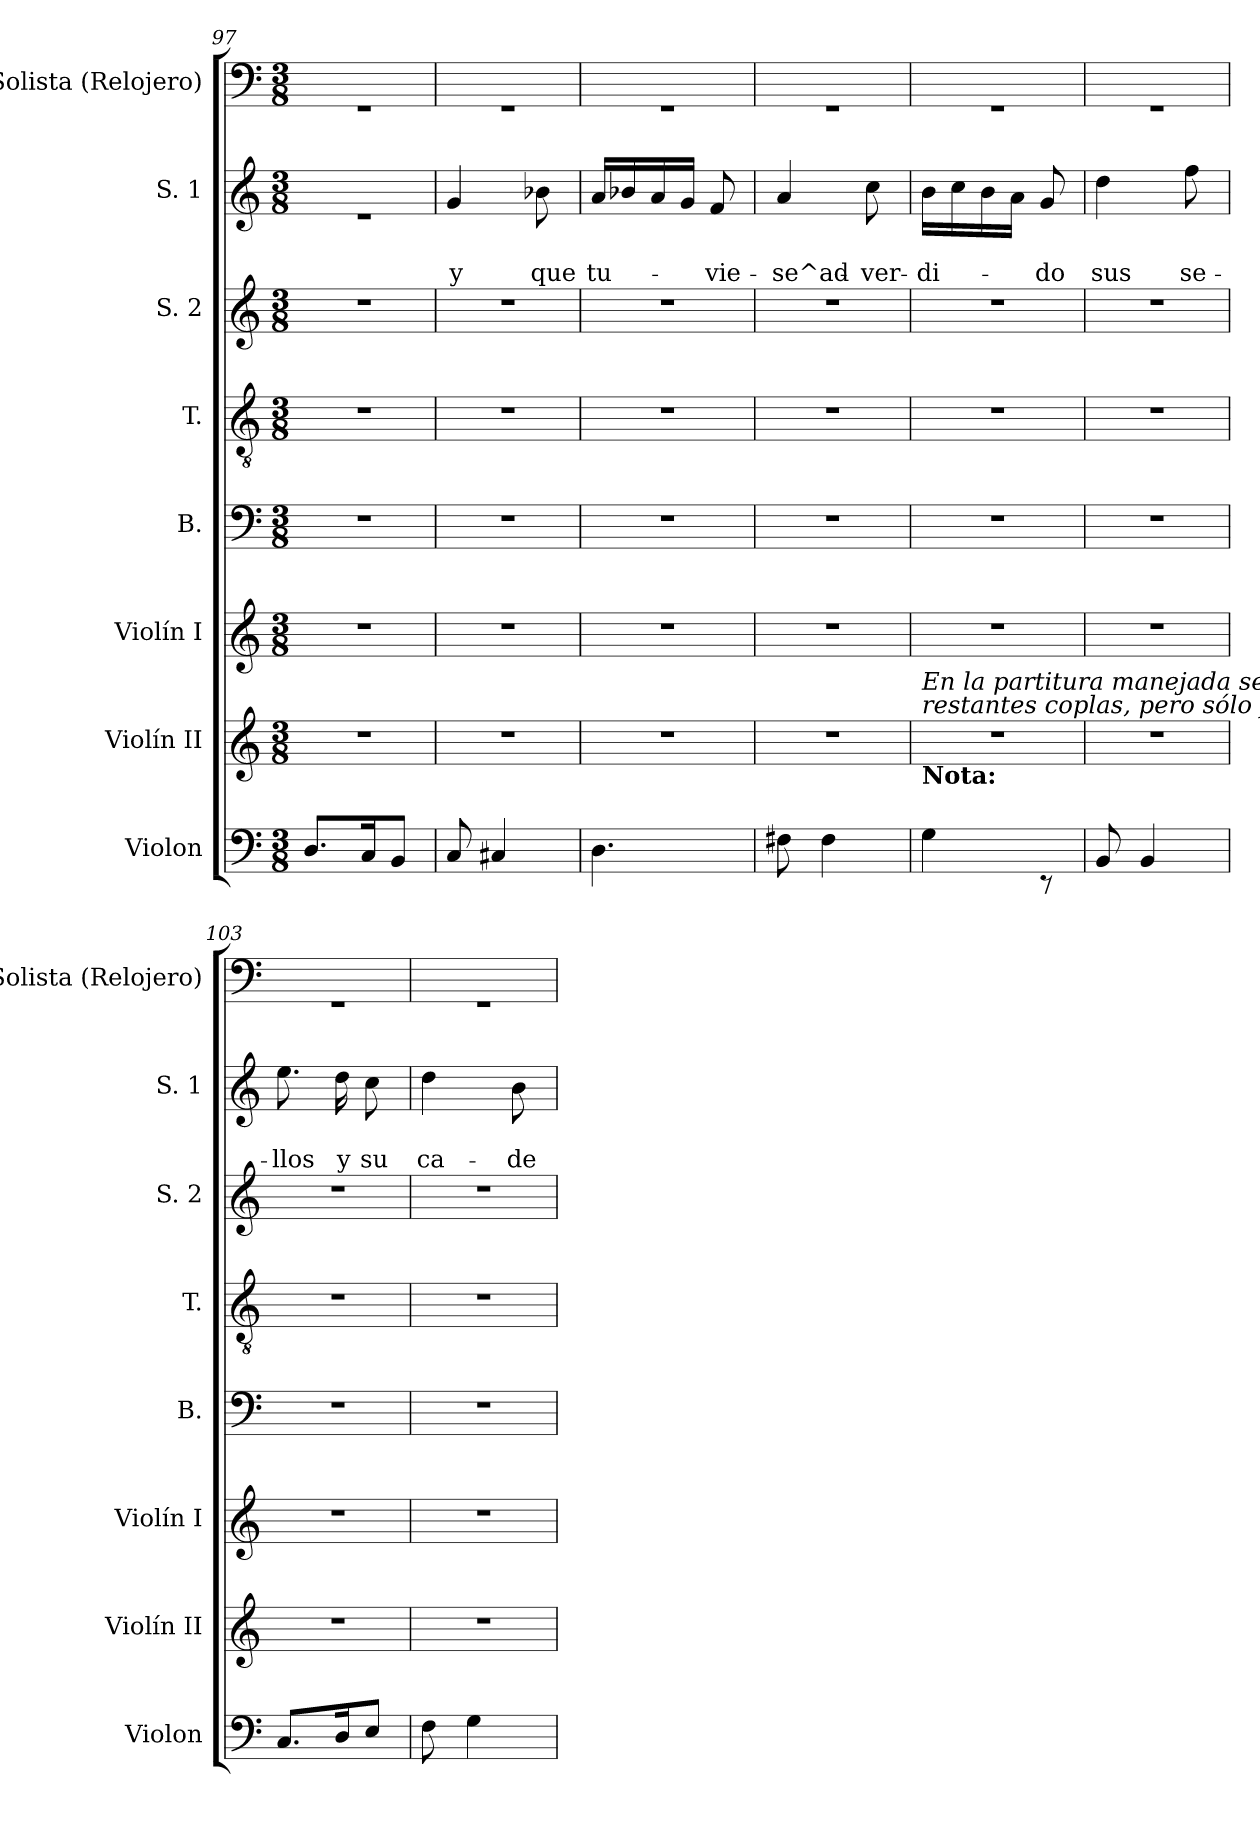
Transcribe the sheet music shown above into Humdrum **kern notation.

**kern	**kern	**kern	**kern	**kern	**kern	**kern	**text	**text	**kern
*part8	*part7	*part6	*part5	*part4	*part3	*part2	*part2	*part2	*part1
*staff8	*staff7	*staff6	*staff5	*staff4	*staff3	*staff2	*staff2	*staff2	*staff1
*I"Violon	*I"Violín II	*I"Violín I	*I"B.	*I"T.	*I"S. 2	*I"S. 1	*	*	*I"Solista (Relojero)
*I'Violon	*I'Violín II	*I'Violín I	*I'B.	*I'T.	*I'S. 2	*I'S. 1	*	*	*I'Solista (Relojero)
*clefF4	*clefG2	*clefG2	*clefF4	*clefGv2	*clefG2	*clefG2	*	*	*clefF4
*k[]	*k[]	*k[]	*k[]	*k[]	*k[]	*k[]	*	*	*k[]
*C:	*C:	*C:	*C:	*C:	*C:	*C:	*	*	*C:
*M3/8	*M3/8	*M3/8	*M3/8	*M3/8	*M3/8	*M3/8	*	*	*M3/8
=97	=97	=97	=97	=97	=97	=97	=97	=97	=97
8.D/L	4.r	4.r	4.r	4.r	4.r	4.re	.	.	4.rGG
16C/k	.	.	.	.	.	.	.	.	.
8BB/J	.	.	.	.	.	.	.	.	.
=98	=98	=98	=98	=98	=98	=98	=98	=98	=98
!	!	!	!	!	!	!	!	!LO:LY:b	!
8C/	4.r	4.r	4.r	4.r	4.r	4g/	.	y	4.rGG
4C#X/	.	.	.	.	.	.	.	.	.
!	!	!	!	!	!	!	!	!LO:LY:b	!
.	.	.	.	.	.	8b-X\	.	que	.
=99	=99	=99	=99	=99	=99	=99	=99	=99	=99
!	!	!	!	!	!	!	!	!LO:LY:b	!
4.D\	4.r	4.r	4.r	4.r	4.r	16a/LL	.	tu-	4.rGG
.	.	.	.	.	.	16b-X/	.	.	.
.	.	.	.	.	.	16a/	.	.	.
.	.	.	.	.	.	16g/JJ	.	.	.
!	!	!	!	!	!	!	!	!LO:LY:b	!
.	.	.	.	.	.	8f/	.	-vie-	.
!!LO:LB:g=z
=100	=100	=100	=100	=100	=100	=100	=100	=100	=100
!	!	!	!	!	!	!	!	!LO:LY:b	!
8F#X\	4.r	4.r	4.r	4.r	4.r	4a/	.	-se^ad-	4.rGG
4F#\	.	.	.	.	.	.	.	.	.
!	!	!	!	!	!	!	!	!LO:LY:b	!
.	.	.	.	.	.	8cc\	.	-ver-	.
=101	=101	=101	=101	=101	=101	=101	=101	=101	=101
!	!LO:TX:b:B:t=Nota&colon;	!	!	!	!	!	!	!	!
!	!LO:TX:i:t=En la partitura manejada se indica en orden de las voces para las\nrestantes coplas, pero sólo figura el texto de la que hemos transcrito.	!	!	!	!	!	!	!	!
!	!	!	!	!	!	!	!	!LO:LY:b	!
4G\	4.r	4.r	4.r	4.r	4.r	16b\LL	.	-di-	4.rGG
.	.	.	.	.	.	16cc\	.	.	.
.	.	.	.	.	.	16b\	.	.	.
.	.	.	.	.	.	16a\JJ	.	.	.
!	!	!	!	!	!	!	!	!LO:LY:b	!
8rDD	.	.	.	.	.	8g/	.	-do	.
=102	=102	=102	=102	=102	=102	=102	=102	=102	=102
!	!	!	!	!	!	!	!	!LO:LY:b	!
8BB/	4.r	4.r	4.r	4.r	4.r	4dd\	.	sus	4.rGG
4BB/	.	.	.	.	.	.	.	.	.
!	!	!	!	!	!	!	!	!LO:LY:b	!
.	.	.	.	.	.	8ff\	.	se-	.
=103	=103	=103	=103	=103	=103	=103	=103	=103	=103
!	!	!	!	!	!	!	!	!LO:LY:b	!
8.C/L	4.r	4.r	4.r	4.r	4.r	8.ee\	.	-llos	4.rGG
!	!	!	!	!	!	!	!	!LO:LY:b	!
16D/k	.	.	.	.	.	16dd\	.	y	.
!	!	!	!	!	!	!	!	!LO:LY:b	!
8E/J	.	.	.	.	.	8cc\	.	su	.
=104	=104	=104	=104	=104	=104	=104	=104	=104	=104
!	!	!	!	!	!	!	!	!LO:LY:b	!
8F\	4.r	4.r	4.r	4.r	4.r	4dd\	.	ca-	4.rGG
4G\	.	.	.	.	.	.	.	.	.
!	!	!	!	!	!	!	!	!LO:LY:b	!
.	.	.	.	.	.	8b\	.	-de-	.
=	=	=	=	=	=	=	=	=	=
*-	*-	*-	*-	*-	*-	*-	*-	*-	*-
